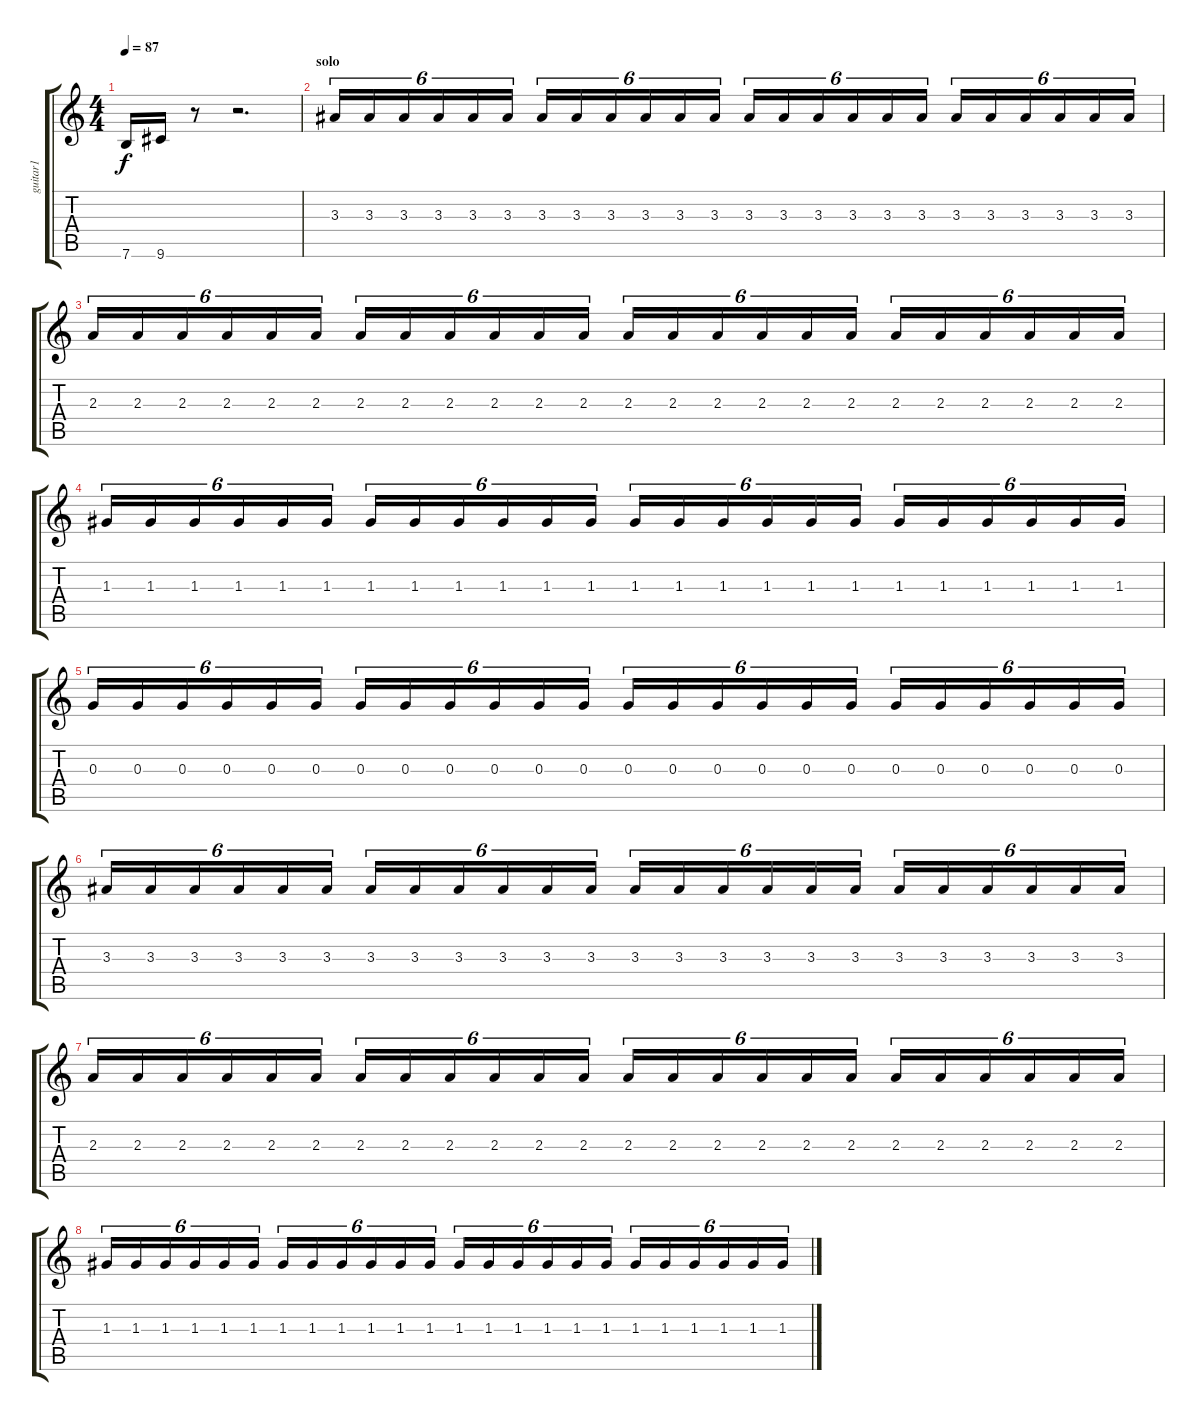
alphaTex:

\track ("guitar1" "guitar1") {instrument distortionguitar}
\staff {score tabs}
\tuning (E4 B3 G3 D3 A2 E2) {hide}
\ts (4 4)
\tempo 87
\clef g2
\ks c
7.6.16{dy f} 9.6.16 r.8 r.2{d} |
\section ("" "solo")
3.3.16{tu (6 4)} 3.3.16{tu (6 4)} 3.3.16{tu (6 4)} 3.3.16{tu (6 4)} 3.3.16{tu (6 4)} 3.3.16{tu (6 4)} 3.3.16{tu (6 4)} 3.3.16{tu (6 4)} 3.3.16{tu (6 4)} 3.3.16{tu (6 4)} 3.3.16{tu (6 4)} 3.3.16{tu (6 4)} 3.3.16{tu (6 4)} 3.3.16{tu (6 4)} 3.3.16{tu (6 4)} 3.3.16{tu (6 4)} 3.3.16{tu (6 4)} 3.3.16{tu (6 4)} 3.3.16{tu (6 4)} 3.3.16{tu (6 4)} 3.3.16{tu (6 4)} 3.3.16{tu (6 4)} 3.3.16{tu (6 4)} 3.3.16{tu (6 4)} |
2.3.16{tu (6 4)} 2.3.16{tu (6 4)} 2.3.16{tu (6 4)} 2.3.16{tu (6 4)} 2.3.16{tu (6 4)} 2.3.16{tu (6 4)} 2.3.16{tu (6 4)} 2.3.16{tu (6 4)} 2.3.16{tu (6 4)} 2.3.16{tu (6 4)} 2.3.16{tu (6 4)} 2.3.16{tu (6 4)} 2.3.16{tu (6 4)} 2.3.16{tu (6 4)} 2.3.16{tu (6 4)} 2.3.16{tu (6 4)} 2.3.16{tu (6 4)} 2.3.16{tu (6 4)} 2.3.16{tu (6 4)} 2.3.16{tu (6 4)} 2.3.16{tu (6 4)} 2.3.16{tu (6 4)} 2.3.16{tu (6 4)} 2.3.16{tu (6 4)} |
1.3.16{tu (6 4)} 1.3.16{tu (6 4)} 1.3.16{tu (6 4)} 1.3.16{tu (6 4)} 1.3.16{tu (6 4)} 1.3.16{tu (6 4)} 1.3.16{tu (6 4)} 1.3.16{tu (6 4)} 1.3.16{tu (6 4)} 1.3.16{tu (6 4)} 1.3.16{tu (6 4)} 1.3.16{tu (6 4)} 1.3.16{tu (6 4)} 1.3.16{tu (6 4)} 1.3.16{tu (6 4)} 1.3.16{tu (6 4)} 1.3.16{tu (6 4)} 1.3.16{tu (6 4)} 1.3.16{tu (6 4)} 1.3.16{tu (6 4)} 1.3.16{tu (6 4)} 1.3.16{tu (6 4)} 1.3.16{tu (6 4)} 1.3.16{tu (6 4)} |
0.3.16{tu (6 4)} 0.3.16{tu (6 4)} 0.3.16{tu (6 4)} 0.3.16{tu (6 4)} 0.3.16{tu (6 4)} 0.3.16{tu (6 4)} 0.3.16{tu (6 4)} 0.3.16{tu (6 4)} 0.3.16{tu (6 4)} 0.3.16{tu (6 4)} 0.3.16{tu (6 4)} 0.3.16{tu (6 4)} 0.3.16{tu (6 4)} 0.3.16{tu (6 4)} 0.3.16{tu (6 4)} 0.3.16{tu (6 4)} 0.3.16{tu (6 4)} 0.3.16{tu (6 4)} 0.3.16{tu (6 4)} 0.3.16{tu (6 4)} 0.3.16{tu (6 4)} 0.3.16{tu (6 4)} 0.3.16{tu (6 4)} 0.3.16{tu (6 4)} |
3.3.16{tu (6 4)} 3.3.16{tu (6 4)} 3.3.16{tu (6 4)} 3.3.16{tu (6 4)} 3.3.16{tu (6 4)} 3.3.16{tu (6 4)} 3.3.16{tu (6 4)} 3.3.16{tu (6 4)} 3.3.16{tu (6 4)} 3.3.16{tu (6 4)} 3.3.16{tu (6 4)} 3.3.16{tu (6 4)} 3.3.16{tu (6 4)} 3.3.16{tu (6 4)} 3.3.16{tu (6 4)} 3.3.16{tu (6 4)} 3.3.16{tu (6 4)} 3.3.16{tu (6 4)} 3.3.16{tu (6 4)} 3.3.16{tu (6 4)} 3.3.16{tu (6 4)} 3.3.16{tu (6 4)} 3.3.16{tu (6 4)} 3.3.16{tu (6 4)} |
2.3.16{tu (6 4)} 2.3.16{tu (6 4)} 2.3.16{tu (6 4)} 2.3.16{tu (6 4)} 2.3.16{tu (6 4)} 2.3.16{tu (6 4)} 2.3.16{tu (6 4)} 2.3.16{tu (6 4)} 2.3.16{tu (6 4)} 2.3.16{tu (6 4)} 2.3.16{tu (6 4)} 2.3.16{tu (6 4)} 2.3.16{tu (6 4)} 2.3.16{tu (6 4)} 2.3.16{tu (6 4)} 2.3.16{tu (6 4)} 2.3.16{tu (6 4)} 2.3.16{tu (6 4)} 2.3.16{tu (6 4)} 2.3.16{tu (6 4)} 2.3.16{tu (6 4)} 2.3.16{tu (6 4)} 2.3.16{tu (6 4)} 2.3.16{tu (6 4)} |
1.3.16{tu (6 4)} 1.3.16{tu (6 4)} 1.3.16{tu (6 4)} 1.3.16{tu (6 4)} 1.3.16{tu (6 4)} 1.3.16{tu (6 4)} 1.3.16{tu (6 4)} 1.3.16{tu (6 4)} 1.3.16{tu (6 4)} 1.3.16{tu (6 4)} 1.3.16{tu (6 4)} 1.3.16{tu (6 4)} 1.3.16{tu (6 4)} 1.3.16{tu (6 4)} 1.3.16{tu (6 4)} 1.3.16{tu (6 4)} 1.3.16{tu (6 4)} 1.3.16{tu (6 4)} 1.3.16{tu (6 4)} 1.3.16{tu (6 4)} 1.3.16{tu (6 4)} 1.3.16{tu (6 4)} 1.3.16{tu (6 4)} 1.3.16{tu (6 4)}
